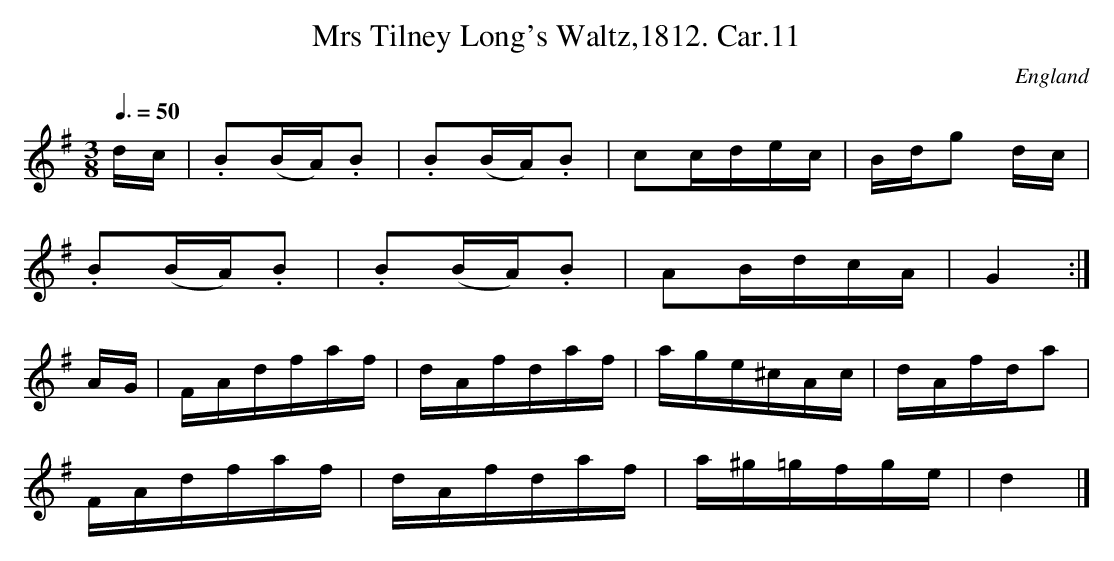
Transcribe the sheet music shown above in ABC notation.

X:1
T:Mrs Tilney Long's Waltz,1812. Car.11
L:1/16
M:3/8
O:England
Q:3/8=50
K:G
dc|.B2(BA).B2|.B2(BA).B2|c2cdec|Bdg2 dc|!
.B2(BA).B2|.B2(BA).B2|A2BdcA|G4:|!
AG|FAdfaf|dAfdaf|age^cAc|dAfda2|!
FAdfaf|dAfdaf|a^g=gfge|d4|]
